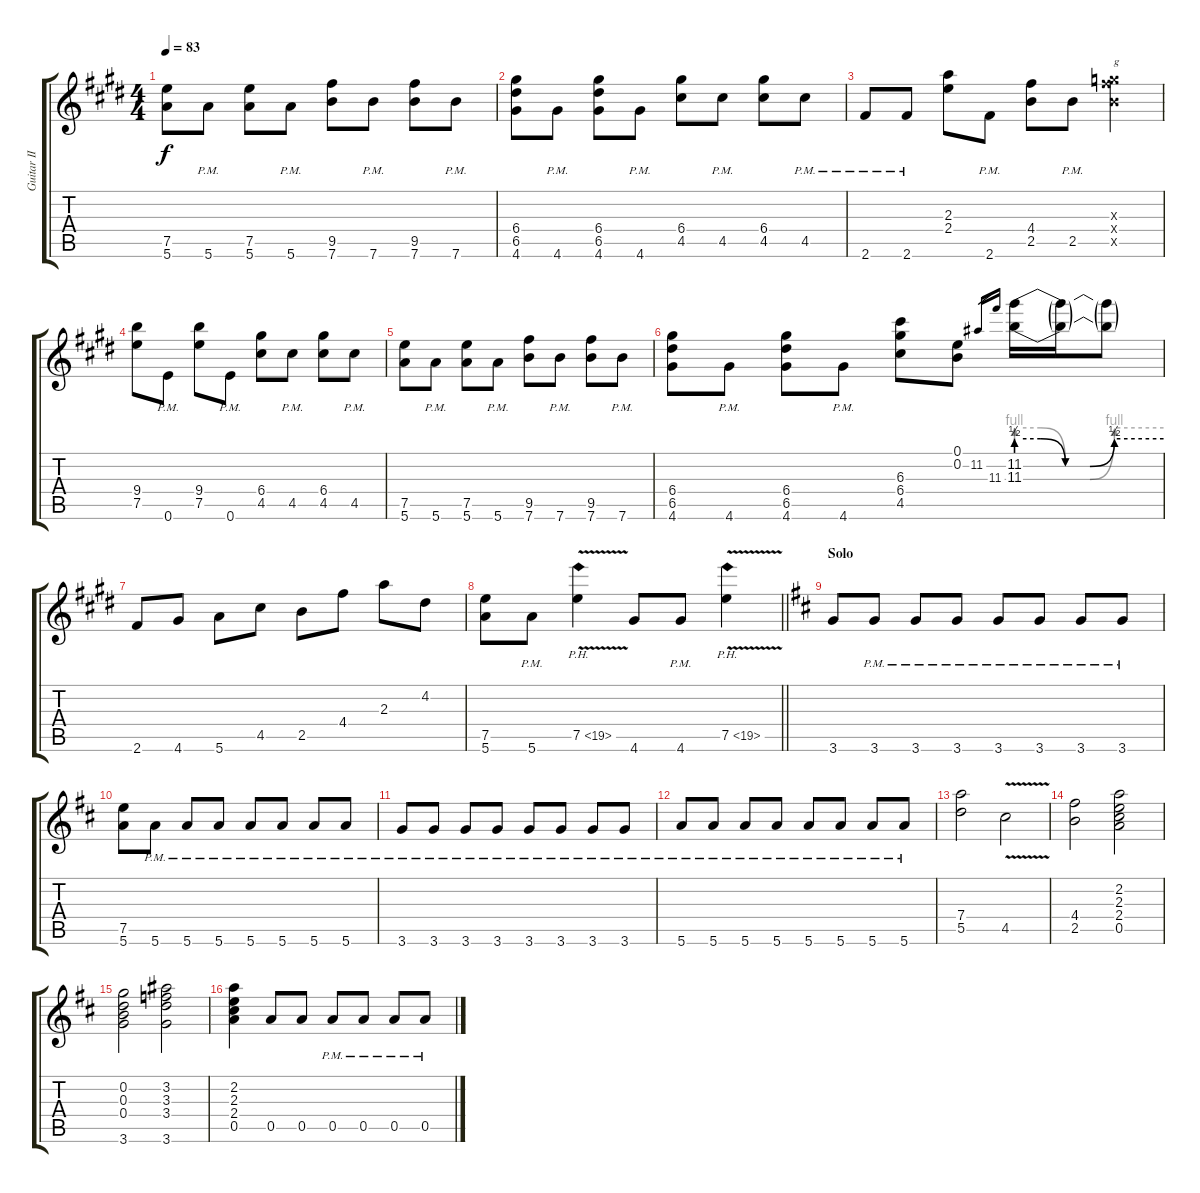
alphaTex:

\track ("Guitar II" "Guitar II") {instrument distortionguitar}
\staff {score tabs}
\tuning (E4 B3 G4 D4 A3 E3) {hide}
\ts (4 4)
\tempo 83
\clef g2
\ks e
(7.5 5.6).8{dy f} 5.6{pm}.8 (7.5 5.6).8 5.6{pm}.8 (9.5 7.6).8 7.6{pm}.8 (9.5 7.6).8 7.6{pm}.8 |
(6.4 6.5 4.6).8 4.6{pm}.8 (6.4 6.5 4.6).8 4.6{pm}.8 (6.4 4.5).8 4.5{pm}.8 (6.4 4.5).8 4.5{pm}.8 |
2.6{pm}.8 2.6{pm}.8 (2.3 2.4).8 2.6{pm}.8 (4.4 2.5).8 2.5{pm}.8 (0.3{x} 4.4{x} 2.5{x}).4{txt "g"} |
(9.4 7.5).8 0.6{pm}.8 (9.4 7.5).8 0.6{pm}.8 (6.4 4.5).8 4.5{pm}.8 (6.4 4.5).8 4.5{pm}.8 |
(7.5 5.6).8 5.6{pm}.8 (7.5 5.6).8 5.6{pm}.8 (9.5 7.6).8 7.6{pm}.8 (9.5 7.6).8 7.6{pm}.8 |
(6.4 6.5 4.6).8 4.6{pm}.8 (6.4 6.5 4.6).8 4.6{pm}.8 (6.3 6.4 4.5).8 (0.1 0.2).8 11.2.16{gr} 11.3.16{gr} (11.2{be (custom 0 2 10 2 20 0 30 0 40 2 60 2)} 11.3{be (custom 0 4 10 4 20 0 30 0 40 4 60 4)}).16 (11.2{t} 11.3{t}).16 (11.2{t} 11.3{t}).8 |
2.6.8 4.6.8 5.6.8 4.5.8 2.5.8 4.4.8 2.3.8 4.2.8 |
\barLineRight lightlight
(7.5 5.6).8 5.6{pm}.8 7.5{ph 12 v}.4 4.6.8 4.6{pm}.8 7.5{ph 12 v}.4 |
\section ("" "Solo")
\ks d
3.6.8 3.6{pm}.8 3.6{pm}.8 3.6{pm}.8 3.6{pm}.8 3.6{pm}.8 3.6{pm}.8 3.6{pm}.8 |
(7.5 5.6).8 5.6{pm}.8 5.6{pm}.8 5.6{pm}.8 5.6{pm}.8 5.6{pm}.8 5.6{pm}.8 5.6{pm}.8 |
3.6{pm}.8 3.6{pm}.8 3.6{pm}.8 3.6{pm}.8 3.6{pm}.8 3.6{pm}.8 3.6{pm}.8 3.6{pm}.8 |
5.6{pm}.8 5.6{pm}.8 5.6{pm}.8 5.6{pm}.8 5.6{pm}.8 5.6{pm}.8 5.6{pm}.8 5.6{pm}.8 |
(7.4 5.5).2 4.5{v}.2 |
(4.4 2.5).2 (2.2 2.3 2.4 0.5).2 |
(0.2 0.3 0.4 3.6).2 (3.2 3.3 3.4 3.6).2 |
(2.2 2.3 2.4 0.5).4 0.5.8 0.5.8 0.5{pm}.8 0.5{pm}.8 0.5{pm}.8 0.5{pm}.8
